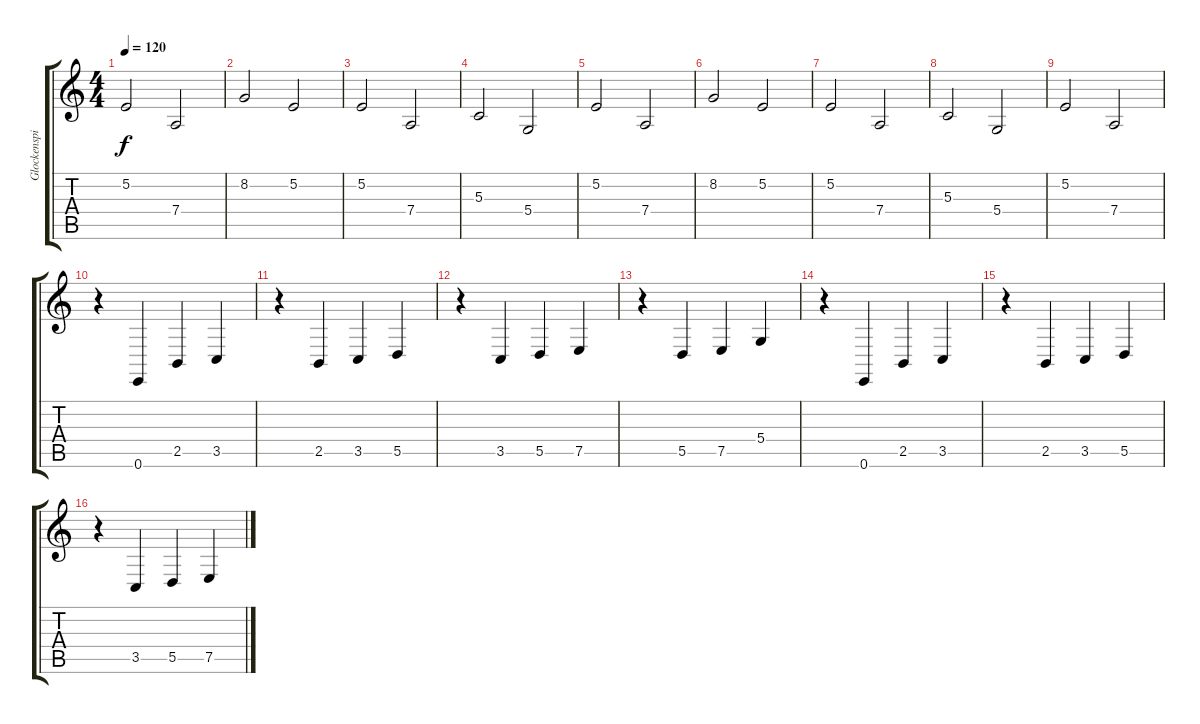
\track ("Glockenspiel" "Glockenspi") {instrument glockenspiel}
\staff {score tabs}
\tuning (E4 B3 G3 D3 A2 E2) {hide}
\ts (4 4)
\tempo 120
\clef g2
\ks c
5.2.2{dy f} 7.4.2 |
8.2.2 5.2.2 |
5.2.2 7.4.2 |
5.3.2 5.4.2 |
5.2.2 7.4.2 |
8.2.2 5.2.2 |
5.2.2 7.4.2 |
5.3.2 5.4.2 |
5.2.2 7.4.2 |
r.4 0.6.4 2.5.4 3.5.4 |
r.4 2.5.4 3.5.4 5.5.4 |
r.4 3.5.4 5.5.4 7.5.4 |
r.4 5.5.4 7.5.4 5.4.4 |
r.4 0.6.4 2.5.4 3.5.4 |
r.4 2.5.4 3.5.4 5.5.4 |
r.4 3.5.4 5.5.4 7.5.4
